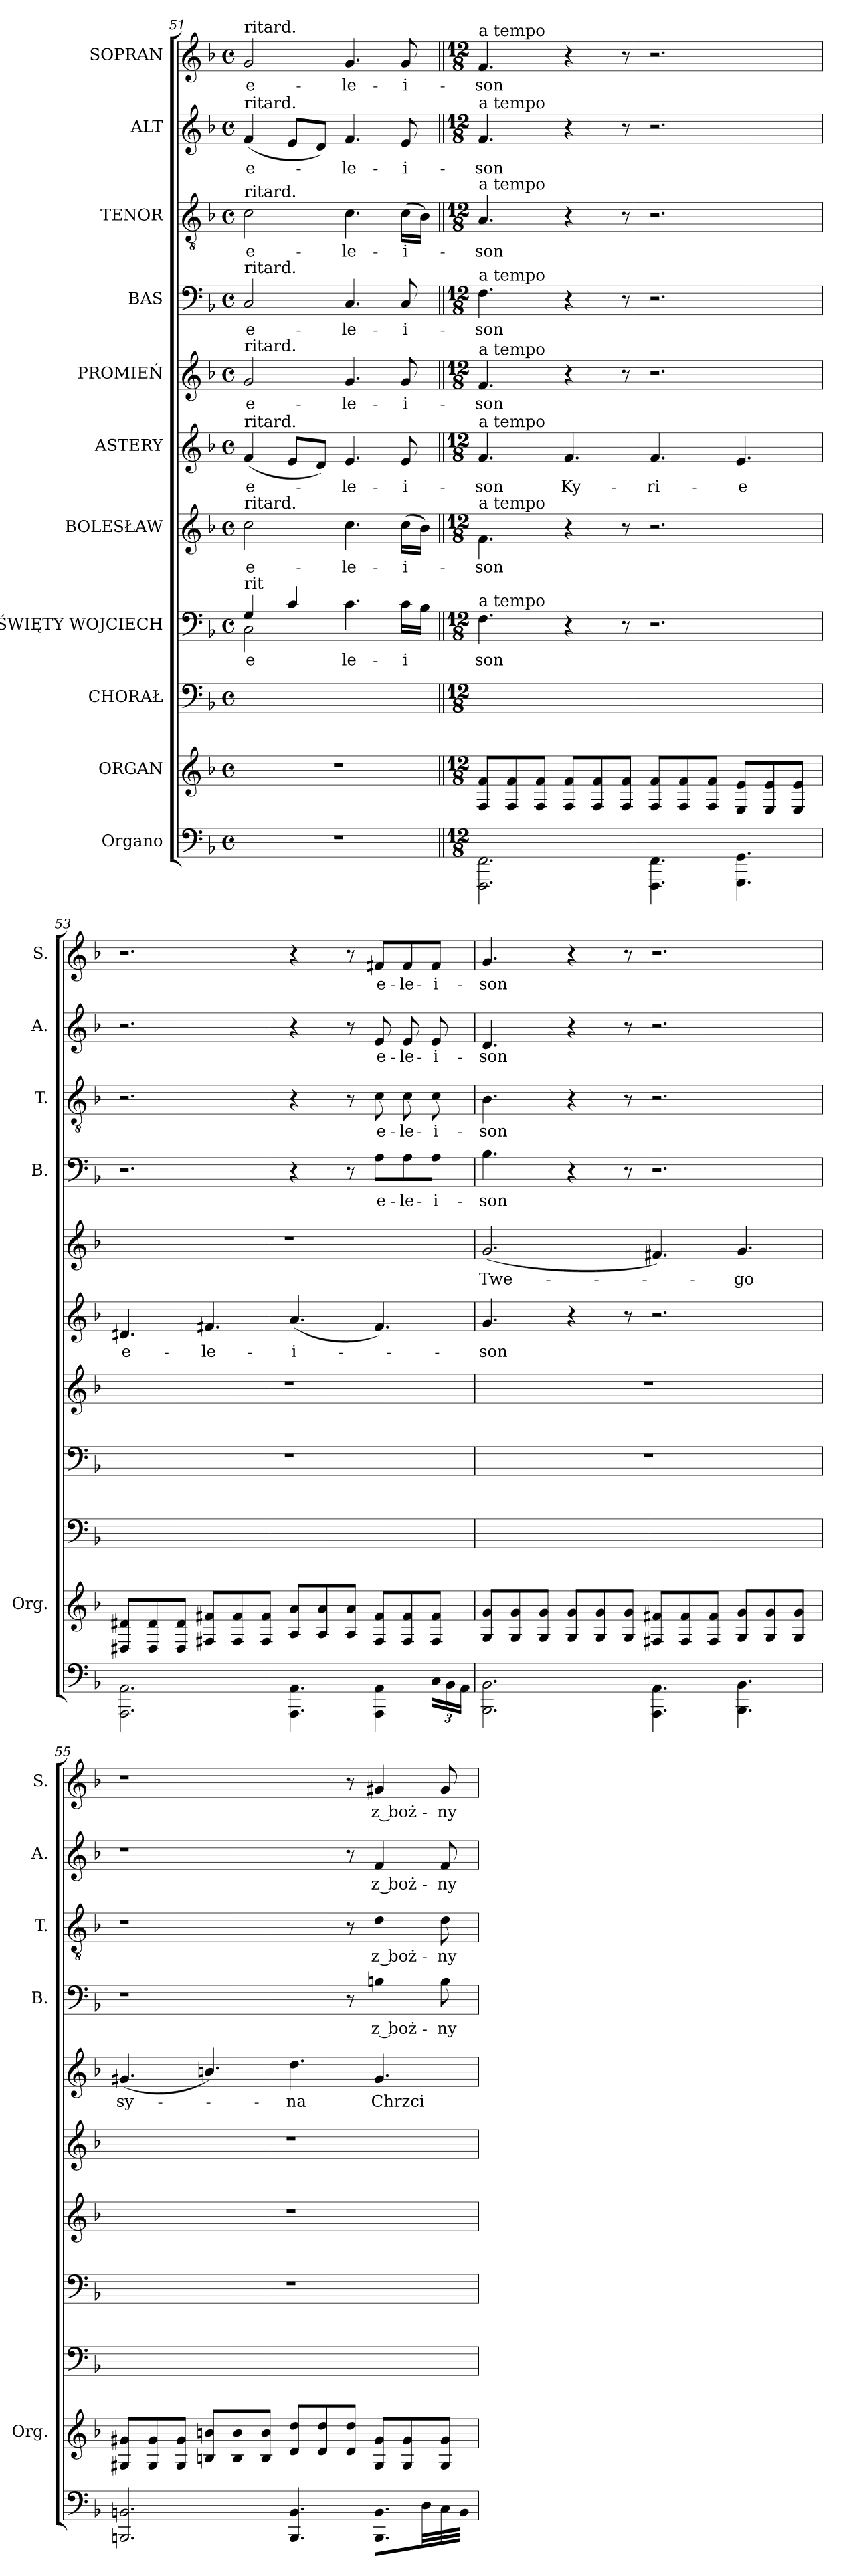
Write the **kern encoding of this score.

**kern	**kern	**kern	**kern	**text	**kern	**text	**kern	**text	**kern	**text	**kern	**text	**kern	**text	**kern	**text	**kern	**text
*part11	*part10	*part9	*part8	*part8	*part7	*part7	*part6	*part6	*part5	*part5	*part4	*part4	*part3	*part3	*part2	*part2	*part1	*part1
*staff11	*staff10	*staff9	*staff8	*staff8	*staff7	*staff7	*staff6	*staff6	*staff5	*staff5	*staff4	*staff4	*staff3	*staff3	*staff2	*staff2	*staff1	*staff1
*I"Organo	*I"ORGAN	*I"CHORAŁ	*I"ŚWIĘTY WOJCIECH	*	*I"BOLESŁAW	*	*I"ASTERY	*	*I"PROMIEŃ	*	*I"BAS	*	*I"TENOR	*	*I"ALT	*	*I"SOPRAN	*
*	*I'Org.	*	*	*	*	*	*	*	*	*	*I'B.	*	*I'T.	*	*I'A.	*	*I'S.	*
*clefF4	*clefG2	*clefF4	*clefF4	*	*clefG2	*	*clefG2	*	*clefG2	*	*clefF4	*	*clefGv2	*	*clefG2	*	*clefG2	*
*k[b-]	*k[b-]	*k[b-]	*k[b-]	*	*k[b-]	*	*k[b-]	*	*k[b-]	*	*k[b-]	*	*k[b-]	*	*k[b-]	*	*k[b-]	*
*d:	*d:	*d:	*d:	*	*d:	*	*d:	*	*d:	*	*d:	*	*d:	*	*d:	*	*d:	*
*M4/4	*M4/4	*M4/4	*M4/4	*	*M4/4	*	*M4/4	*	*M4/4	*	*M4/4	*	*M4/4	*	*M4/4	*	*M4/4	*
*met(c)	*met(c)	*met(c)	*met(c)	*	*met(c)	*	*met(c)	*	*met(c)	*	*met(c)	*	*met(c)	*	*met(c)	*	*met(c)	*
=51	=51	=51	=51	=51	=51	=51	=51	=51	=51	=51	=51	=51	=51	=51	=51	=51	=51	=51
*	*	*	*^	*	*	*	*	*	*	*	*	*	*	*	*	*	*	*
!	!	!	!	!	!	!	!	!	!	!	!	!	!	!	!	!	!	!LO:TX:a:t=ritard.	!
!	!	!	!	!	!	!	!	!	!	!	!	!	!	!	!	!LO:TX:a:t=ritard.	!	!	!
!	!	!	!	!	!	!	!	!	!	!	!	!	!	!LO:TX:a:t=ritard.	!	!	!	!	!
!	!	!	!	!	!	!	!	!	!	!	!	!LO:TX:a:t=ritard.	!	!	!	!	!	!	!
!	!	!	!	!	!	!	!	!	!	!LO:TX:a:t=ritard.	!	!	!	!	!	!	!	!	!
!	!	!	!	!	!	!	!	!LO:TX:a:t=ritard.	!	!	!	!	!	!	!	!	!	!	!
!	!	!	!	!	!	!LO:TX:a:t=ritard.	!	!	!	!	!	!	!	!	!	!	!	!	!
!	!	!	!LO:TX:a:t=rit	!	!	!	!	!	!	!	!	!	!	!	!	!	!	!	!
1r	1r	1ryy	4G/	2C\	e	2cc\	e-	(4f/	e-	2g/	e-	2C/	e-	2c\	e-	(4f/	e-	2g/	e-
.	.	.	4c/	.	.	.	.	8e/L	.	.	.	.	.	.	.	8e/L	.	.	.
.	.	.	.	.	.	.	.	8d/J)	.	.	.	.	.	.	.	8d/J)	.	.	.
.	.	.	4.c\	2ryy	le-	4.cc\	-le-	4.e/	-le-	4.g/	-le-	4.C/	-le-	4.c\	-le-	4.f/	-le-	4.g/	-le-
.	.	.	16c\LL	.	-i	(16cc\LL	-i-	8e/	-i-	8g/	-i-	8C/	-i-	(16c\LL	-i-	8e/	-i-	8g/	-i-
.	.	.	16B-\JJ	.	.	16b-\JJ)	.	.	.	.	.	.	.	16B-\JJ)	.	.	.	.	.
*	*	*	*v	*v	*	*	*	*	*	*	*	*	*	*	*	*	*	*	*
=52||	=52||	=52||	=52||	=52||	=52||	=52||	=52||	=52||	=52||	=52||	=52||	=52||	=52||	=52||	=52||	=52||	=52||	=52||
*M12/8	*M12/8	*M12/8	*M12/8	*	*M12/8	*	*M12/8	*	*M12/8	*	*M12/8	*	*M12/8	*	*M12/8	*	*M12/8	*
!	!	!	!	!	!	!	!	!	!	!	!	!	!	!	!	!	!LO:TX:a:t=a tempo	!
!	!	!	!	!	!	!	!	!	!	!	!	!	!	!	!LO:TX:a:t=a tempo	!	!	!
!	!	!	!	!	!	!	!	!	!	!	!	!	!LO:TX:a:t=a tempo	!	!	!	!	!
!	!	!	!	!	!	!	!	!	!	!	!LO:TX:a:t=a tempo	!	!	!	!	!	!	!
!	!	!	!	!	!	!	!	!	!LO:TX:a:t=a tempo	!	!	!	!	!	!	!	!	!
!	!	!	!	!	!	!	!LO:TX:a:t=a tempo	!	!	!	!	!	!	!	!	!	!	!
!	!	!	!	!	!LO:TX:a:t=a tempo	!	!	!	!	!	!	!	!	!	!	!	!	!
!	!	!	!LO:TX:a:t=a tempo	!	!	!	!	!	!	!	!	!	!	!	!	!	!	!
2.FFF\ 2.FF\	8F/ 8f/L	1.ryy	4.F\	son	4.f\	-son	4.f/	-son	4.f/	-son	4.F\	-son	4.A/	-son	4.f/	-son	4.f/	-son
.	8F/ 8f/	.	.	.	.	.	.	.	.	.	.	.	.	.	.	.	.	.
.	8F/ 8f/J	.	.	.	.	.	.	.	.	.	.	.	.	.	.	.	.	.
.	8F/ 8f/L	.	4r	.	4r	.	4.f/	Ky-	4r	.	4r	.	4r	.	4r	.	4r	.
.	8F/ 8f/	.	.	.	.	.	.	.	.	.	.	.	.	.	.	.	.	.
.	8F/ 8f/J	.	8r	.	8r	.	.	.	8r	.	8r	.	8r	.	8r	.	8r	.
4.FFF\ 4.FF\	8F/ 8f/L	.	2.r	.	2.r	.	4.f/	-ri-	2.r	.	2.r	.	2.r	.	2.r	.	2.r	.
.	8F/ 8f/	.	.	.	.	.	.	.	.	.	.	.	.	.	.	.	.	.
.	8F/ 8f/J	.	.	.	.	.	.	.	.	.	.	.	.	.	.	.	.	.
4.GGG\ 4.GG\	8E/ 8e/L	.	.	.	.	.	4.e/	-e	.	.	.	.	.	.	.	.	.	.
.	8E/ 8e/	.	.	.	.	.	.	.	.	.	.	.	.	.	.	.	.	.
.	8E/ 8e/J	.	.	.	.	.	.	.	.	.	.	.	.	.	.	.	.	.
=53	=53	=53	=53	=53	=53	=53	=53	=53	=53	=53	=53	=53	=53	=53	=53	=53	=53	=53
2.AAA\ 2.AA\	8D#X/ 8d#X/L	1.ryy	1.r	.	1.r	.	4.d#X/	e-	1.r	.	2.r	.	2.r	.	2.r	.	2.r	.
.	8D#/ 8d#/	.	.	.	.	.	.	.	.	.	.	.	.	.	.	.	.	.
.	8D#/ 8d#/J	.	.	.	.	.	.	.	.	.	.	.	.	.	.	.	.	.
.	8F#X/ 8f#X/L	.	.	.	.	.	4.f#X/	-le-	.	.	.	.	.	.	.	.	.	.
.	8F#/ 8f#/	.	.	.	.	.	.	.	.	.	.	.	.	.	.	.	.	.
.	8F#/ 8f#/J	.	.	.	.	.	.	.	.	.	.	.	.	.	.	.	.	.
4.AAA\ 4.AA\	8A/ 8a/L	.	.	.	.	.	(4.a/	-i-	.	.	4r	.	4r	.	4r	.	4r	.
.	8A/ 8a/	.	.	.	.	.	.	.	.	.	.	.	.	.	.	.	.	.
.	8A/ 8a/J	.	.	.	.	.	.	.	.	.	8r	.	8r	.	8r	.	8r	.
4AAA\ 4AA\	8F#/ 8f#/L	.	.	.	.	.	4.f#/)	.	.	.	8A\L	e-	8c\	e-	8e/	e-	8f#X/L	e-
.	8F#/ 8f#/	.	.	.	.	.	.	.	.	.	8A\	-le-	8c\	-le-	8e/	-le-	8f#/	-le-
24C\LL	8F#/ 8f#/J	.	.	.	.	.	.	.	.	.	8A\J	-i-	8c\	-i-	8e/	-i-	8f#/J	-i-
24BB-\	.	.	.	.	.	.	.	.	.	.	.	.	.	.	.	.	.	.
24AA\JJ	.	.	.	.	.	.	.	.	.	.	.	.	.	.	.	.	.	.
=54	=54	=54	=54	=54	=54	=54	=54	=54	=54	=54	=54	=54	=54	=54	=54	=54	=54	=54
2.BBB-\ 2.BB-\	8G/ 8g/L	1.ryy	1.r	.	1.r	.	4.g/	-son	(2.g/	Twe-	4.B-\	-son	4.B-\	-son	4.d/	-son	4.g/	-son
.	8G/ 8g/	.	.	.	.	.	.	.	.	.	.	.	.	.	.	.	.	.
.	8G/ 8g/J	.	.	.	.	.	.	.	.	.	.	.	.	.	.	.	.	.
.	8G/ 8g/L	.	.	.	.	.	4r	.	.	.	4r	.	4r	.	4r	.	4r	.
.	8G/ 8g/	.	.	.	.	.	.	.	.	.	.	.	.	.	.	.	.	.
.	8G/ 8g/J	.	.	.	.	.	8r	.	.	.	8r	.	8r	.	8r	.	8r	.
4.AAA\ 4.AA\	8F#X/ 8f#X/L	.	.	.	.	.	2.r	.	4.f#X/)	.	2.r	.	2.r	.	2.r	.	2.r	.
.	8F#/ 8f#/	.	.	.	.	.	.	.	.	.	.	.	.	.	.	.	.	.
.	8F#/ 8f#/J	.	.	.	.	.	.	.	.	.	.	.	.	.	.	.	.	.
4.BBB-\ 4.BB-\	8G/ 8g/L	.	.	.	.	.	.	.	4.g/	-go	.	.	.	.	.	.	.	.
.	8G/ 8g/	.	.	.	.	.	.	.	.	.	.	.	.	.	.	.	.	.
.	8G/ 8g/J	.	.	.	.	.	.	.	.	.	.	.	.	.	.	.	.	.
=55	=55	=55	=55	=55	=55	=55	=55	=55	=55	=55	=55	=55	=55	=55	=55	=55	=55	=55
2.BBBn/ 2.BBn/	8G#X/ 8g#X/L	1.ryy	1.r	.	1.r	.	1.r	.	(4.g#X/	sy-	1r	.	1r	.	1r	.	1r	.
.	8G#/ 8g#/	.	.	.	.	.	.	.	.	.	.	.	.	.	.	.	.	.
.	8G#/ 8g#/J	.	.	.	.	.	.	.	.	.	.	.	.	.	.	.	.	.
.	8Bn/ 8bn/L	.	.	.	.	.	.	.	4.bn/)	.	.	.	.	.	.	.	.	.
.	8B/ 8b/	.	.	.	.	.	.	.	.	.	.	.	.	.	.	.	.	.
.	8B/ 8b/J	.	.	.	.	.	.	.	.	.	.	.	.	.	.	.	.	.
4.BBB/ 4.BB/	8d/ 8dd/L	.	.	.	.	.	.	.	4.dd\	-na	.	.	.	.	.	.	.	.
.	8d/ 8dd/	.	.	.	.	.	.	.	.	.	.	.	.	.	.	.	.	.
.	8d/ 8dd/J	.	.	.	.	.	.	.	.	.	8r	.	8r	.	8r	.	8r	.
8.BBB\ 8.BB\L	8G#/ 8g#/L	.	.	.	.	.	.	.	4.g#/	Chrzci-	4Bn\	z boż-	4d\	z boż-	4f/	z boż-	4g#X/	z boż-
.	8G#/ 8g#/	.	.	.	.	.	.	.	.	.	.	.	.	.	.	.	.	.
!LO:N:vis=32	!	!	!	!	!	!	!	!	!	!	!	!	!	!	!	!	!	!
16D\LL	.	.	.	.	.	.	.	.	.	.	.	.	.	.	.	.	.	.
!LO:N:vis=32	!	!	!	!	!	!	!	!	!	!	!	!	!	!	!	!	!	!
16C\	8G#/ 8g#/J	.	.	.	.	.	.	.	.	.	8B\	-ny	8d\	-ny	8f/	-ny	8g#/	-ny
!LO:N:vis=32	!	!	!	!	!	!	!	!	!	!	!	!	!	!	!	!	!	!
16BB\JJJ	.	.	.	.	.	.	.	.	.	.	.	.	.	.	.	.	.	.
=	=	=	=	=	=	=	=	=	=	=	=	=	=	=	=	=	=	=
*-	*-	*-	*-	*-	*-	*-	*-	*-	*-	*-	*-	*-	*-	*-	*-	*-	*-	*-
